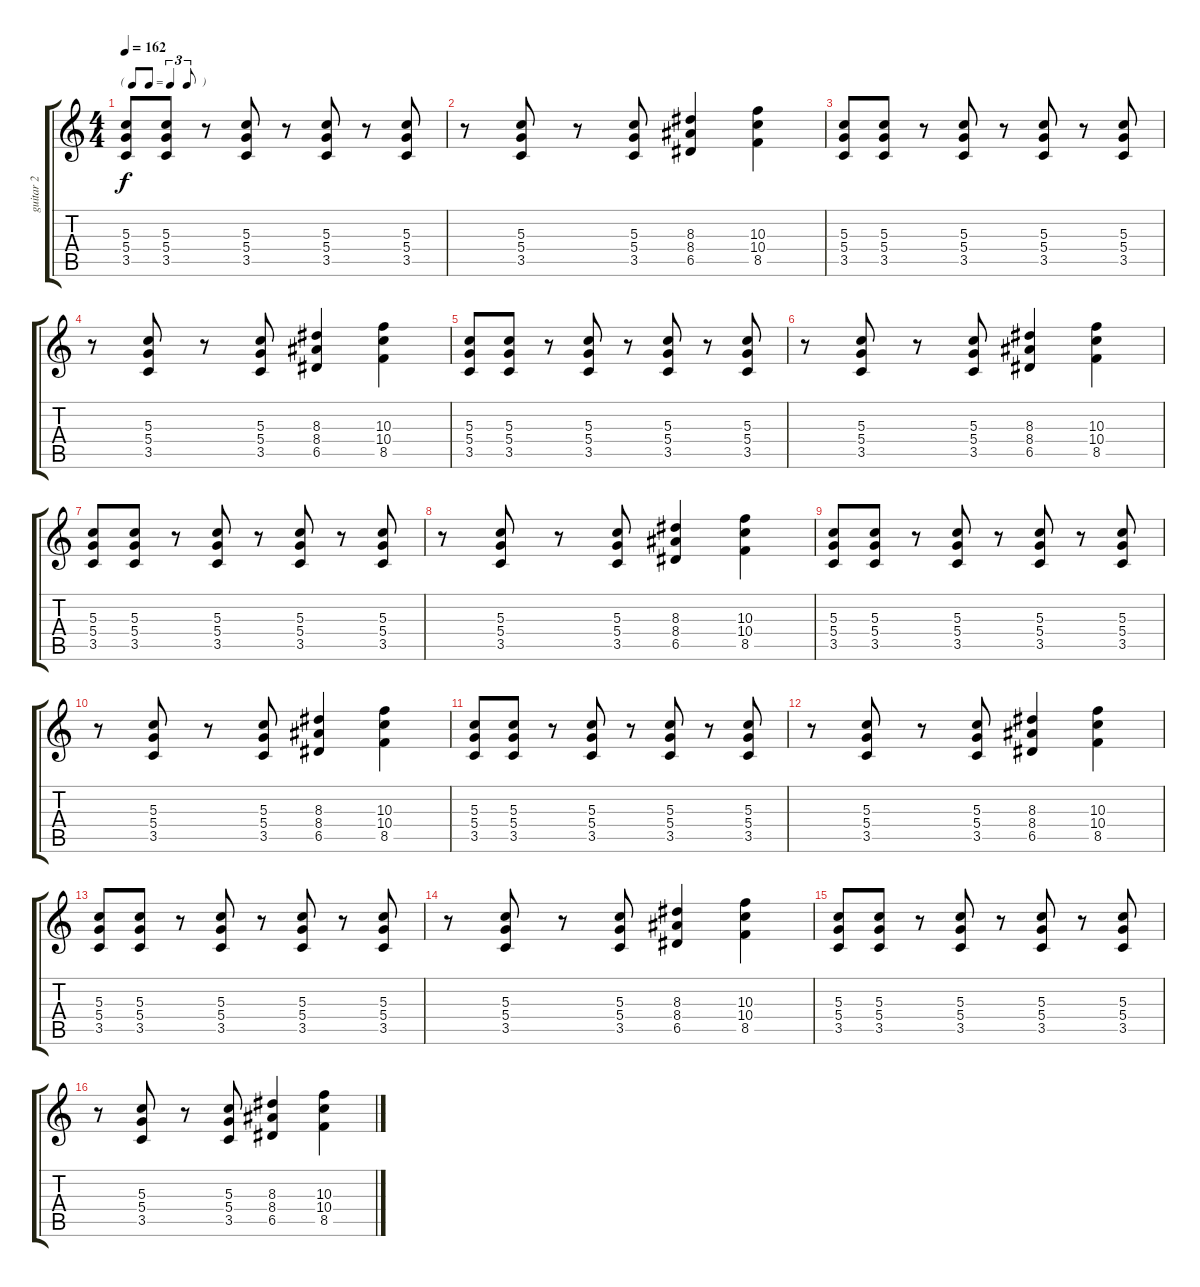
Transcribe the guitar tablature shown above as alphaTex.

\track ("guitar 2" "guitar 2") {instrument overdrivenguitar}
\staff {score tabs}
\tuning (E4 B3 G3 D3 A2 E2) {hide}
\ts (4 4)
\tf triplet8th
\tempo 162
\clef g2
\ks c
(5.3 5.4 3.5).8{dy f} (5.3 5.4 3.5).8 r.8 (5.3 5.4 3.5).8 r.8 (5.3 5.4 3.5).8 r.8 (5.3 5.4 3.5).8 |
r.8 (5.3 5.4 3.5).8 r.8 (5.3 5.4 3.5).8 (8.3 8.4 6.5).4 (10.3 10.4 8.5).4 |
(5.3 5.4 3.5).8 (5.3 5.4 3.5).8 r.8 (5.3 5.4 3.5).8 r.8 (5.3 5.4 3.5).8 r.8 (5.3 5.4 3.5).8 |
r.8 (5.3 5.4 3.5).8 r.8 (5.3 5.4 3.5).8 (8.3 8.4 6.5).4 (10.3 10.4 8.5).4 |
(5.3 5.4 3.5).8 (5.3 5.4 3.5).8 r.8 (5.3 5.4 3.5).8 r.8 (5.3 5.4 3.5).8 r.8 (5.3 5.4 3.5).8 |
r.8 (5.3 5.4 3.5).8 r.8 (5.3 5.4 3.5).8 (8.3 8.4 6.5).4 (10.3 10.4 8.5).4 |
(5.3 5.4 3.5).8 (5.3 5.4 3.5).8 r.8 (5.3 5.4 3.5).8 r.8 (5.3 5.4 3.5).8 r.8 (5.3 5.4 3.5).8 |
r.8 (5.3 5.4 3.5).8 r.8 (5.3 5.4 3.5).8 (8.3 8.4 6.5).4 (10.3 10.4 8.5).4 |
(5.3 5.4 3.5).8 (5.3 5.4 3.5).8 r.8 (5.3 5.4 3.5).8 r.8 (5.3 5.4 3.5).8 r.8 (5.3 5.4 3.5).8 |
r.8 (5.3 5.4 3.5).8 r.8 (5.3 5.4 3.5).8 (8.3 8.4 6.5).4 (10.3 10.4 8.5).4 |
(5.3 5.4 3.5).8 (5.3 5.4 3.5).8 r.8 (5.3 5.4 3.5).8 r.8 (5.3 5.4 3.5).8 r.8 (5.3 5.4 3.5).8 |
r.8 (5.3 5.4 3.5).8 r.8 (5.3 5.4 3.5).8 (8.3 8.4 6.5).4 (10.3 10.4 8.5).4 |
(5.3 5.4 3.5).8 (5.3 5.4 3.5).8 r.8 (5.3 5.4 3.5).8 r.8 (5.3 5.4 3.5).8 r.8 (5.3 5.4 3.5).8 |
r.8 (5.3 5.4 3.5).8 r.8 (5.3 5.4 3.5).8 (8.3 8.4 6.5).4 (10.3 10.4 8.5).4 |
(5.3 5.4 3.5).8 (5.3 5.4 3.5).8 r.8 (5.3 5.4 3.5).8 r.8 (5.3 5.4 3.5).8 r.8 (5.3 5.4 3.5).8 |
r.8 (5.3 5.4 3.5).8 r.8 (5.3 5.4 3.5).8 (8.3 8.4 6.5).4 (10.3 10.4 8.5).4
